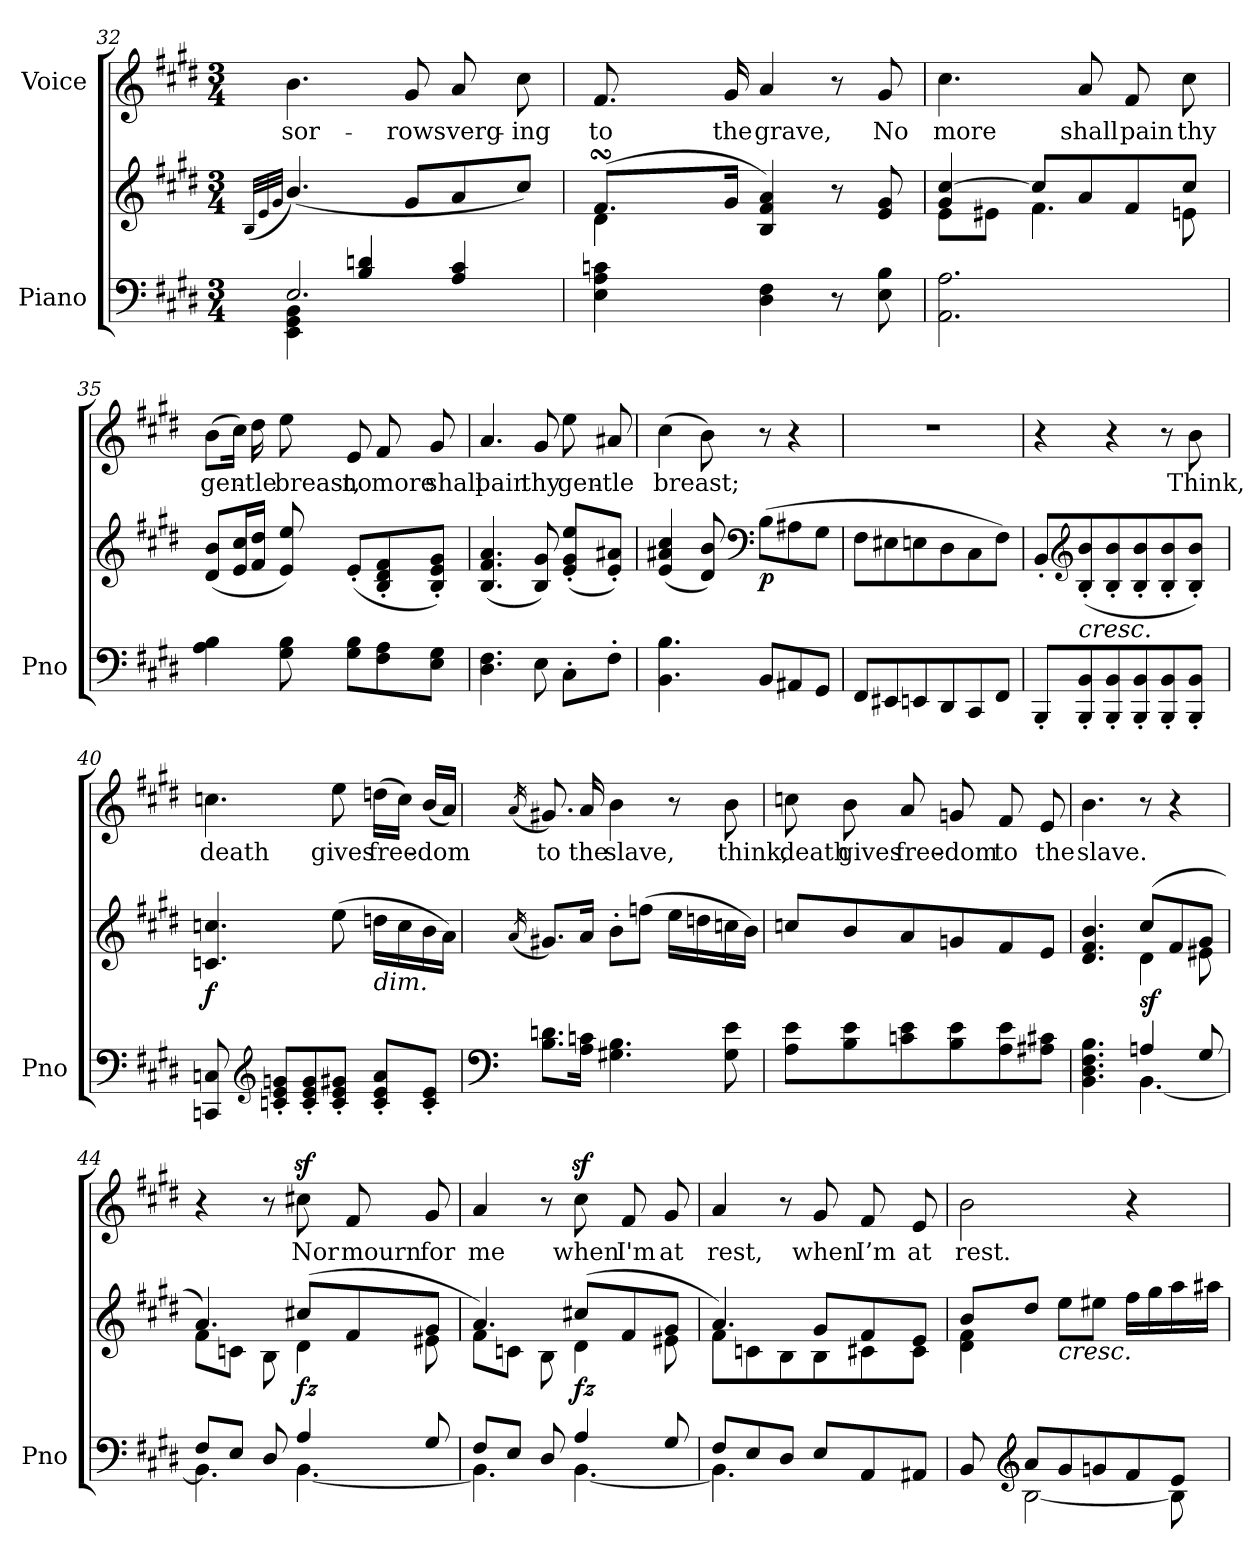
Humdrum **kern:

**kern	**kern	**dynam	**kern	**text
*part2	*part2	*part2	*part1	*part1
*staff3	*staff2	*staff2/3	*staff1	*staff1
*I"Piano	*	*	*I"Voice	*
*I'Pno	*	*	*	*
*clefF4	*clefG2	*	*clefG2	*
*k[f#c#g#d#]	*k[f#c#g#d#]	*	*k[f#c#g#d#]	*
*M3/4	*M3/4	*	*M3/4	*
=32	=32	=32	=32	=32
.	(<32qB/LLL	.	.	.
.	32qe/	.	.	.
.	32qg#/JJJ	.	.	.
*^	*	*	*	*
!	!	!	!	!	!LO:LY:b
4EE\ 4GG#\ 4BB\	2.E/	(<4.b/)	.	4.b\	sor-
4B/ 4dn/	.	.	.	.	.
!	!	!	!	!	!LO:LY:b
.	.	8g#/L	.	8g#/	-rows
!	!	!	!	!	!LO:LY:b
4A/ 4c#/	.	8a/	.	8a/	verg-
!	!	!	!	!	!LO:LY:b
.	.	8cc#/J)	.	8cc#\	-ing
*v	*v	*	*	*	*
=33	=33	=33	=33	=33
*	*^	*	*	*
*	*	*^	*	*	*
!	!	!	!	!	!	!LO:LY:b
4E\ 4A\ 4cn\	(>8.f#sSSS/L	4d#\	16f#!yy	.	8.f#/	to
.	.	.	48g#!yy	.	.	.
.	.	.	48f#!yy	.	.	.
.	.	.	48e!yy	.	.	.
.	.	.	16f#!yy	.	.	.
!	!	!	!	!	!	!LO:LY:b
.	16g#/Jk	.	16g#!yy	.	16g#/	the
!	!	!	!	!	!	!LO:LY:b
4D#\ 4F#\	4B/ 4f#/ 4a/)	2ryy	2ryy	.	4a/	grave,
8r	8r	.	.	.	8r	.
!	!	!	!	!	!	!LO:LY:b
8E\ 8B\	8e/ 8g#/	.	.	.	8g#/	No
*	*	*v	*v	*	*	*
!!LO:PB:g=z
=34	=34	=34	=34	=34	=34
!	!	!	!	!	!LO:LY:b
2.AA\ 2.A\	4g#/ [4cc#/	8e\L	.	4.cc#\	more
.	.	8e#X\J	.	.	.
.	8cc#/L]	4.f#\	.	.	.
!	!	!	!	!	!LO:LY:b
.	8a/	.	.	8a/	shall
!	!	!	!	!	!LO:LY:b
.	8f#/	.	.	8f#/	pain
!	!	!	!	!	!LO:LY:b
.	8cc#/J	8en\	.	8cc#\	thy
=35	=35	=35	=35	=35	=35
!	!	!	!	!	!LO:LY:b
*	*v	*v	*	*	*
4A\ 4B\	(<8d#/ 8b/L	.	(>8b\L	gen-
.	16e/ 16cc#/L	.	16cc#\Jk)	.
!	!	!	!	!LO:LY:b
.	16f#/ 16dd#/JJ	.	16dd#\	-tle
!	!	!	!	!LO:LY:b
8G#\ 8B\	8e/ 8ee/)	.	8ee\	breast,
!	!	!	!	!LO:LY:b
8G#\ 8B\L	(<8e'/L	.	8e/	no
!	!	!	!	!LO:LY:b
8F#\ 8A\	8B/' 8d#/' 8f#/'	.	8f#/	more
!	!	!	!	!LO:LY:b
8E\ 8G#\J	8B/' 8e/' 8g#/'J)	.	8g#/	shall
=36	=36	=36	=36	=36
!	!	!	!	!LO:LY:b
4.D#\ 4.F#\	(<4.B/ 4.f#/ 4.a/	.	4.a/	pain
!	!	!	!	!LO:LY:b
8E\	8B/ 8g#/)	.	8g#/	thy
!	!	!	!	!LO:LY:b
8C#'\L	(<8e/' 8g#/' 8ee/'L	.	8ee\	gen-
!	!	!	!	!LO:LY:b
8F#'\J	8e/' 8a#X/'J)	.	8a#X/	-tle
!!LO:LB:g=z
=37	=37	=37	=37	=37
!	!	!	!	!LO:LY:b
4.BB\ 4.B\	(<4e/ 4a#X/ 4cc#/	.	(>4cc#\	breast;
.	8d#/ 8b/)	.	8b\)	.
*	*clefF4	*	*	*
!	!	!LO:DY:b	!	!
8BB/L	(>8B\L	p	8r	.
8AA#X/	8A#X\	.	4r	.
8GG#/J	8G#\J	.	.	.
=38	=38	=38	=38	=38
8FF#/L	8F#\L	.	2.r	.
8EE#X/	8E#X\	.	.	.
8EEn/	8En\	.	.	.
8DD#/	8D#\	.	.	.
8CC#/	8C#\	.	.	.
8FF#/J	8F#\J)	.	.	.
=39	=39	=39	=39	=39
8BBB'/L	8BB'/L	.	4r	.
*	*clefG2	*	*	*
!	!LO:TX:b:i:t=cresc.	!	!	!
8BBB/' 8BB/'	(<8B/' 8b/'	.	.	.
8BBB/' 8BB/'	8B/' 8b/'	.	4r	.
8BBB/' 8BB/'	8B/' 8b/'	.	.	.
8BBB/' 8BB/'	8B/' 8b/'	.	8r	.
!	!	!	!	!LO:LY:b
8BBB/' 8BB/'J	8B/' 8b/'J)	.	8b\	Think,
=40	=40	=40	=40	=40
!	!	!LO:DY:b	!	!LO:LY:b
8CCn/ 8Cn/	4.cn/ 4.ccn/	f	4.ccn\	death
*clefG2	*	*	*	*
8cn/' 8e/' 8gn/'L	.	.	.	.
8c/' 8e/' 8g/'	.	.	.	.
!	!	!	!	!LO:LY:b
8c/' 8e/' 8g#X/'J	(>8ee\	.	8ee\	gives
!	!LO:TX:b:i:t=dim.	!	!	!
!	!	!	!	!LO:LY:b
8c/' 8e/' 8a/'L	16ddn\LL	.	(>16ddn\LL	free-
.	16cc\	.	16cc\JJ)	.
!	!	!	!	!LO:LY:b
8c/' 8e/'J	16b\	.	(<16b/LL	-dom
.	16a\JJ)	.	16a/JJ)	.
!!LO:LB:g=z
=41	=41	=41	=41	=41
*clefF4	*	*	*	*
.	(<16qa/	.	(<16qa/	.
!	!	!	!	!LO:LY:b
8.B\ 8.dn\L	8.g#X/L)	.	8.g#X/)	to
!	!	!	!	!LO:LY:b
16A\ 16cn\Jk	16a/Jk	.	16a/	the
!	!	!	!	!LO:LY:b
4.G#X\ 4.B\	8b'\L	.	4b\	slave,
.	(>8ffn\J	.	.	.
.	16ee\LL	.	8r	.
.	16ddn\	.	.	.
!	!	!	!	!LO:LY:b
8G#\ 8e\	16ccn\	.	8b\	think,
.	16b\JJ)	.	.	.
=42	=42	=42	=42	=42
!	!	!	!	!LO:LY:b
8A\ 8e\L	8ccn/L	.	8ccn\	death
!	!	!	!	!LO:LY:b
8B\ 8e\	8b/	.	8b\	gives
!	!	!	!	!LO:LY:b
8cn\ 8e\	8a/	.	8a/	free-
!	!	!	!	!LO:LY:b
8B\ 8e\	8gn/	.	8gn/	-dom
!	!	!	!	!LO:LY:b
8A\ 8e\	8f#/	.	8f#/	to
!	!	!	!	!LO:LY:b
8A#X\ 8c#X\J	8e/J	.	8e/	the
=43	=43	=43	=43	=43
*^	*^	*	*	*
!	!	!	!	!	!	!LO:LY:b
4.BB\ 4.D#\ 4.F#\ 4.B\	4.ryy	4.d#/ 4.f#/ 4.b/	4.ryy	.	4.b\	slave.
!	!	!	!	!LO:DY:b	!	!
4An/	[4.BB\	(>8cc#/L	4d#\	sf	8r	.
.	.	8f#/	.	.	4r	.
8G#/	.	8g#/J	8e#X\	.	.	.
!!LO:LB:g=z
=44	=44	=44	=44	=44	=44	=44
8F#/L	4.BB\]	4.a/)	8f#\L	.	4r	.
8E/J	.	.	8cn\J	.	.	.
8D#/	.	.	8B\	.	8r	.
!	!	!	!	!LO:DY:b	!	!LO:LY:b
4A/	[4.BB\	(>8cc#X/L	4d#\	fz	8cc#Xz>\	Nor
!	!	!	!	!	!	!LO:LY:b
.	.	8f#/	.	.	8f#/	mourn
!	!	!	!	!	!	!LO:LY:b
8G#/	.	8g#/J	8e#X\	.	8g#/	for
=45	=45	=45	=45	=45	=45	=45
!	!	!	!	!	!	!LO:LY:b
8F#/L	4.BB\]	4.a/)	8f#\L	.	4a/	me
8E/J	.	.	8cn\J	.	.	.
8D#/	.	.	8B\	.	8r	.
!	!	!	!	!LO:DY:b	!	!LO:LY:b
4A/	[4.BB\	(>8cc#X/L	4d#\	fz	8cc#z>\	when
!	!	!	!	!	!	!LO:LY:b
.	.	8f#/	.	.	8f#/	I'm
!	!	!	!	!	!	!LO:LY:b
8G#/	.	8g#/J	8e#X\	.	8g#/	at
=46	=46	=46	=46	=46	=46	=46
!	!	!	!	!	!	!LO:LY:b
8F#/L	4.BB\]	4.a/)	8f#\L	.	4a/	rest,
8E/	.	.	8cn\	.	.	.
8D#/J	.	.	8B\	.	8r	.
!	!	!	!	!	!	!LO:LY:b
8E/L	4.ryy	8g#/L	8B\	.	8g#/	when
!	!	!	!	!	!	!LO:LY:b
8AA/	.	8f#/	8c#X\	.	8f#/	I’m
!	!	!	!	!	!	!LO:LY:b
8AA#X/J	.	8e/J	8c#\J	.	8e/	at
!!LO:PB:g=z
=47	=47	=47	=47	=47	=47	=47
!	!	!	!	!	!	!LO:LY:b
8BB/	8ryy	8b/L	4d#\ 4f#\	.	2b\	rest.
*clefG2	*	*	*	*	*	*
8a/L	[2B\	8dd#/J	.	.	.	.
!	!	!LO:TX:b:i:t=cresc.	!	!	!	!
8g#/	.	8ee\L	2ryy	.	.	.
8gn/	.	8ee#X\J	.	.	.	.
8f#/	.	16ff#\LL	.	.	4r	.
.	.	16gg#\	.	.	.	.
8e/J	8B\]	16aa\	.	.	.	.
.	.	16aa#X\JJ	.	.	.	.
*v	*v	*	*	*	*	*
*	*v	*v	*	*	*
=	=	=	=	=
*-	*-	*-	*-	*-
